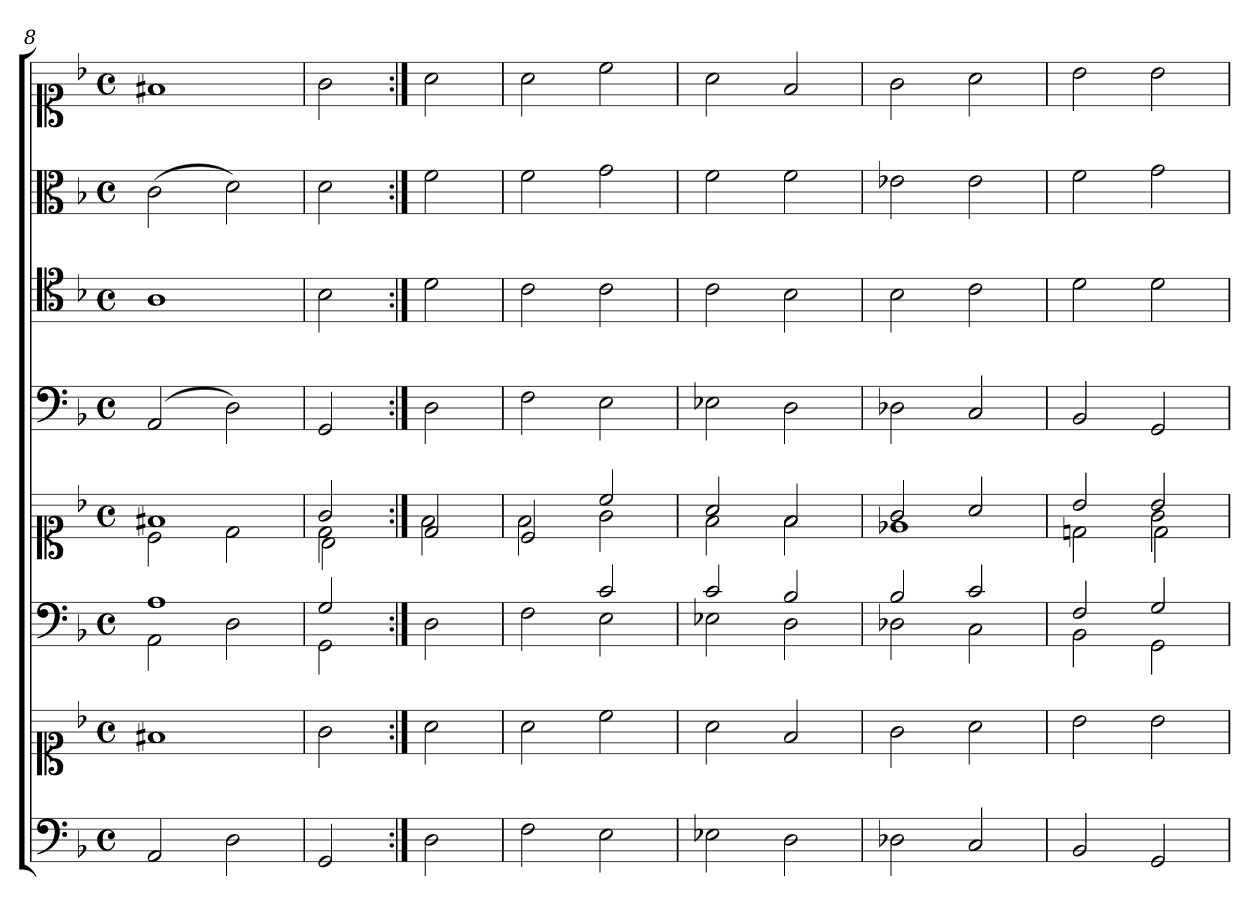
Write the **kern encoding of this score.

**kern	**kern	**kern	**kern	**kern	**kern	**kern	**kern
*part6	*part6	*part5	*part5	*part4	*part3	*part2	*part1
*staff8	*staff7	*staff6	*staff5	*staff4	*staff3	*staff2	*staff1
*clefF4	*clefC1	*clefF4	*clefC1	*clefF4	*clefC4	*clefC3	*clefC1
*k[b-]	*k[b-]	*k[b-]	*k[b-]	*k[b-]	*k[b-]	*k[b-]	*k[b-]
*F:	*F:	*F:	*F:	*F:	*F:	*F:	*F:
*M4/4	*M4/4	*M4/4	*M4/4	*M4/4	*M4/4	*M4/4	*M4/4
*met(c)	*met(c)	*met(c)	*met(c)	*met(c)	*met(c)	*met(c)	*met(c)
=8	=8	=8	=8	=8	=8	=8	=8
*	*	*^	*^	*	*	*	*
2AA	1f#X	1A	2AA	1f#X	2c	(2AA	1A	(2c	1f#X
2D	.	.	2D	.	2d	2D)	.	2d)	.
=9	=9	=9	=9	=9	=9	=9	=9	=9	=9
*	*	*	*	*	*^	*	*	*	*
2GG	2g	2G	2GG	2g	2d	2B-\	2GG	2B-	2d	2g
*	*	*v	*v	*	*	*	*	*	*	*
*	*	*	*	*v	*v	*	*	*	*
=10:|!	=10:|!	=10:|!	=10:|!	=10:|!	=10:|!	=10:|!	=10:|!	=10:|!
2D	2a	2D	2d	2f	2D	2d	2f	2a
=11	=11	=11	=11	=11	=11	=11	=11	=11
*	*	*^	*	*	*	*	*	*
2F	2a	2ryy	2F	2c	2f	2F	2c	2f	2a
2E	2cc	2c	2E	2cc	2g	2E	2c	2g	2cc
=12	=12	=12	=12	=12	=12	=12	=12	=12	=12
2E-X	2a	2c	2E-X	2a	2f	2E-X	2c	2f	2a
2D	2f	2B-	2D	2f	2f	2D	2B-	2f	2f
=13	=13	=13	=13	=13	=13	=13	=13	=13	=13
2D-X	2g	2B-	2D-X	2g	1e-X	2D-X	2B-	2e-X	2g
2C	2a	2c	2C	2a	.	2C	2c	2e-	2a
=14	=14	=14	=14	=14	=14	=14	=14	=14	=14
*	*	*	*	*	*^	*	*	*	*
2BB-	2b-	2F	2BB-	2b-	2dn	2ryy	2BB-	2d	2f	2b-
2GG	2b-	2G	2GG	2b-	2g	2d\	2GG	2d	2g	2b-
*	*	*v	*v	*	*	*	*	*	*	*
*	*	*	*v	*v	*v	*	*	*	*
=	=	=	=	=	=	=	=
*-	*-	*-	*-	*-	*-	*-	*-
